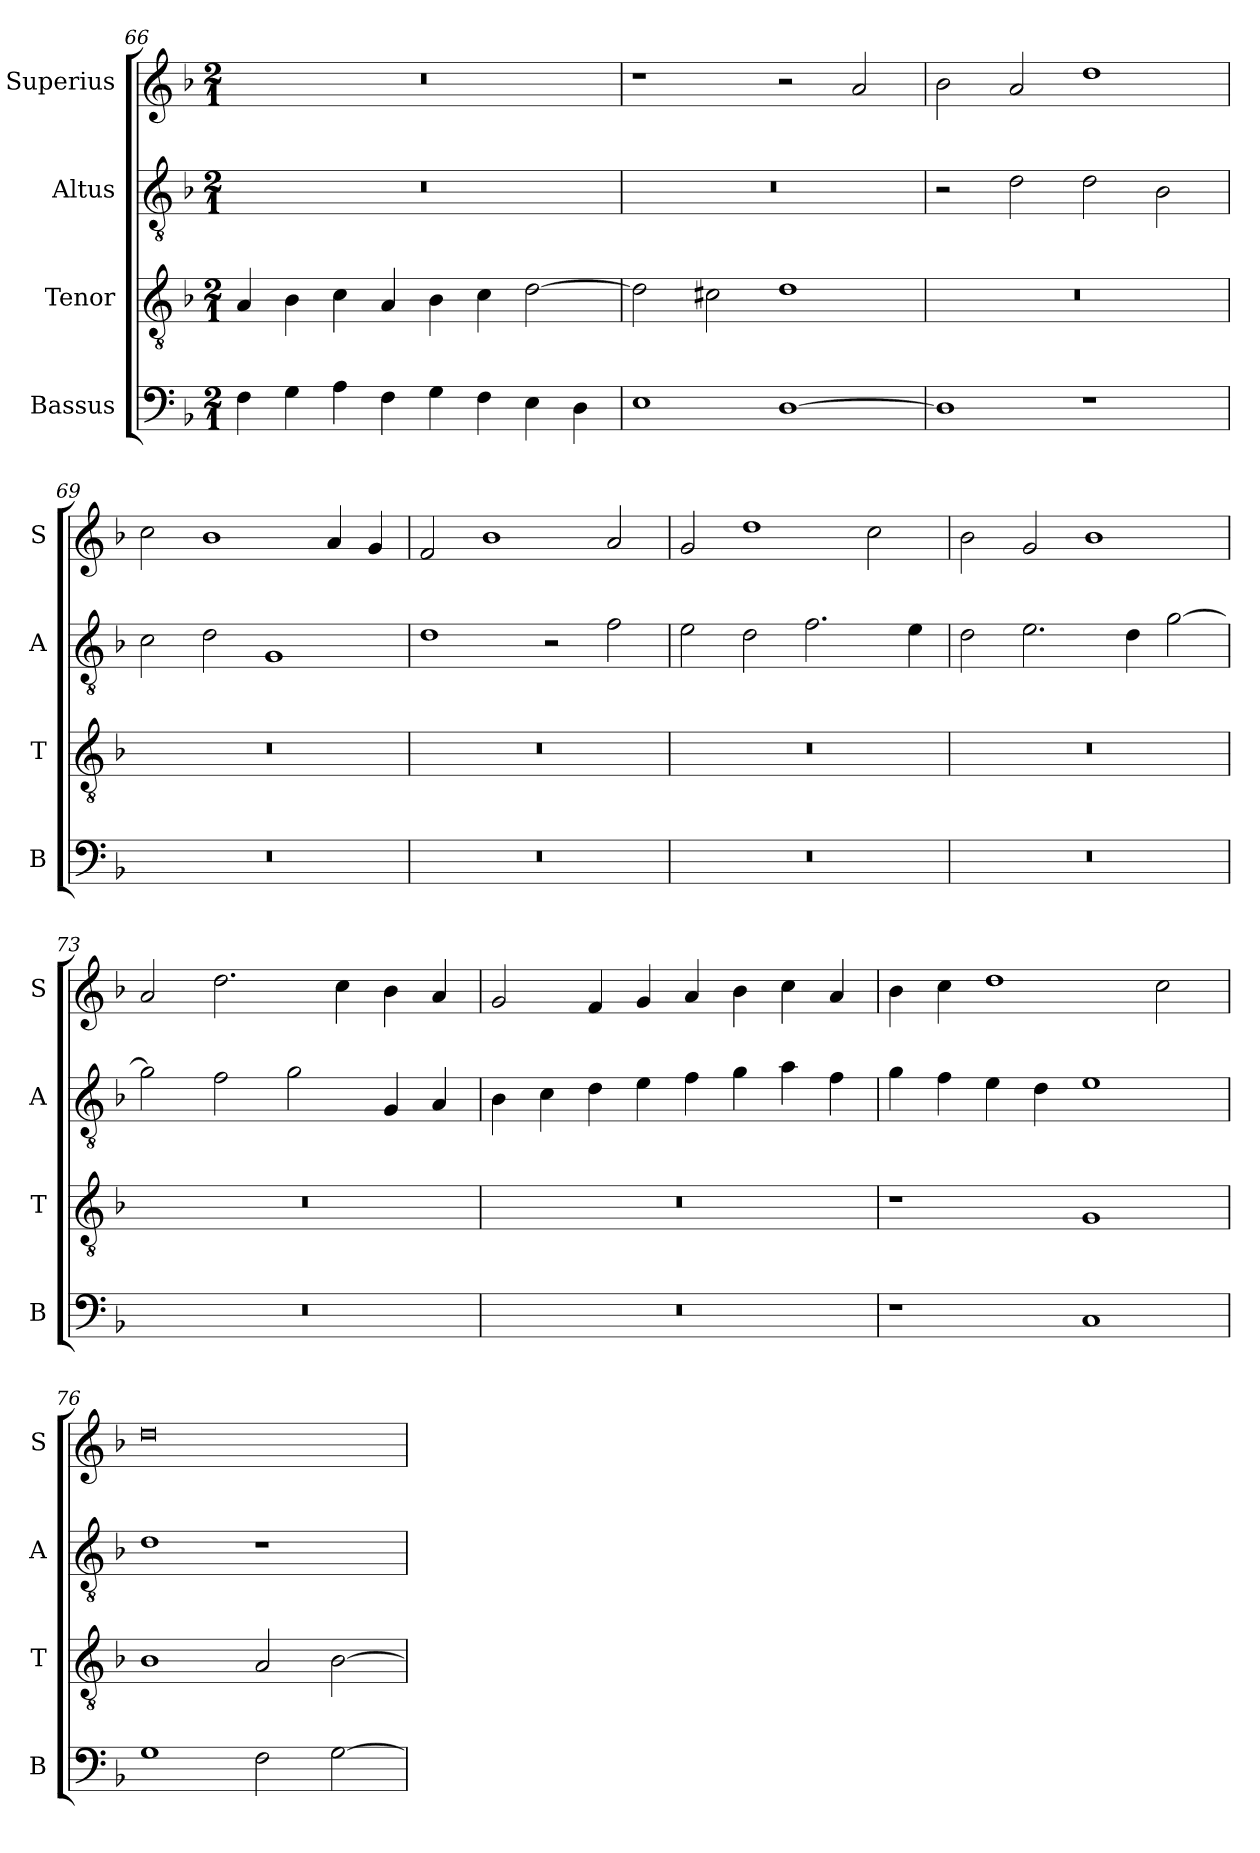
**kern	**kern	**kern	**kern
*part4	*part3	*part2	*part1
*staff4	*staff3	*staff2	*staff1
*I"Bassus	*I"Tenor	*I"Altus	*I"Superius
*I'B	*I'T	*I'A	*I'S
*clefF4	*clefGv2	*clefGv2	*clefG2
*k[b-]	*k[b-]	*k[b-]	*k[b-]
*F:	*F:	*F:	*F:
*M2/1	*M2/1	*M2/1	*M2/1
=66	=66	=66	=66
4F	4A	0r	0r
4G	4B-	.	.
4A	4c	.	.
4F	4A	.	.
4G	4B-	.	.
4F	4c	.	.
4E	[2d	.	.
4D	.	.	.
=67	=67	=67	=67
1E	2d]	0r	1r
.	2c#X	.	.
[1D	1d	.	2r
.	.	.	2a
=68	=68	=68	=68
1D]	0r	2r	2b-
.	.	2d	2a
1r	.	2d	1dd
.	.	2B-	.
=69	=69	=69	=69
0r	0r	2c	2cc
.	.	2d	1b-
.	.	1G	.
.	.	.	4a
.	.	.	4g
=70	=70	=70	=70
0r	0r	1d	2f
.	.	.	1b-
.	.	2r	.
.	.	2f	2a
=71	=71	=71	=71
0r	0r	2e	2g
.	.	2d	1dd
.	.	2.f	.
.	.	.	2cc
.	.	4e	.
=72	=72	=72	=72
0r	0r	2d	2b-
.	.	2.e	2g
.	.	.	1b-
.	.	4d	.
.	.	[2g	.
=73	=73	=73	=73
0r	0r	2g]	2a
.	.	2f	2.dd
.	.	2g	.
.	.	.	4cc
.	.	4G	4b-
.	.	4A	4a
=74	=74	=74	=74
0r	0r	4B-	2g
.	.	4c	.
.	.	4d	4f
.	.	4e	4g
.	.	4f	4a
.	.	4g	4b-
.	.	4a	4cc
.	.	4f	4a
=75	=75	=75	=75
1r	1r	4g	4b-
.	.	4f	4cc
.	.	4e	1dd
.	.	4d	.
1C	1G	1e	.
.	.	.	2cc
=76	=76	=76	=76
1G	1B-	1d	0dd
2F	2A	1r	.
[2G	[2B-	.	.
=	=	=	=
*-	*-	*-	*-
